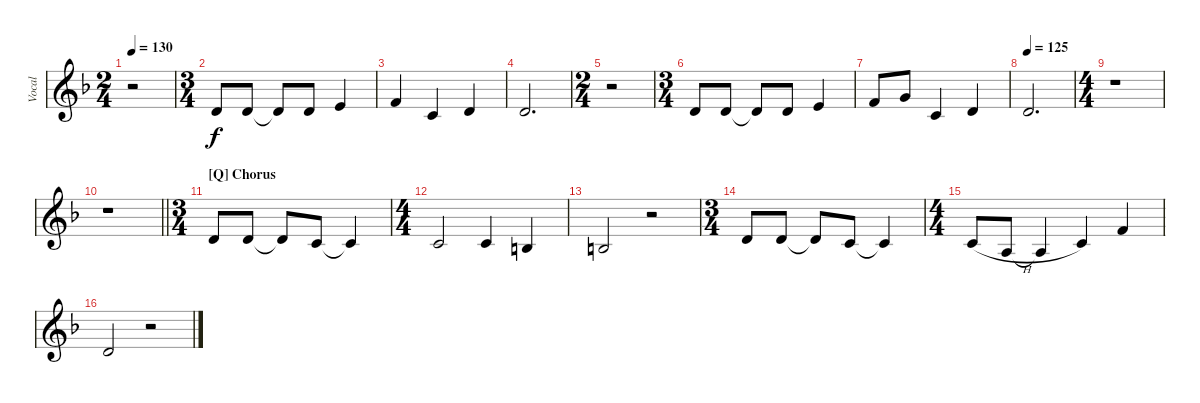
\track ("Vocal" "Vocal") {instrument frenchhorn}
\staff {score}
\tuning (E4 B3 G3 D3 A2 E2) {hide}
\ts (2 4)
\tempo 130
\clef g2
\ks dminor
r.2{dy f} |
\ts (3 4)
3.2.8{beam Up} 3.2.8{beam Up} 3.2{t}.8{beam Up} 3.2.8{beam Up} 0.1.4{beam Up} |
1.1.4{beam Up} 1.2.4{beam Up} 3.2.4{beam Up} |
3.2.2{d beam Up} |
\ts (2 4)
r.2 |
\ts (3 4)
3.2.8{beam Up} 3.2.8{beam Up} 3.2{t}.8{beam Up} 3.2.8{beam Up} 0.1.4{beam Up} |
1.1.8{beam Up} 3.1.8{beam Up} 1.2.4{beam Up} 3.2.4{beam Up} |
\tempo 125
3.2.2{d beam Up} |
\ts (4 4)
r.1 |
\barLineRight lightlight
r.1 |
\ts (3 4)
\section ("" "[Q] Chorus")
3.2.8{beam Up} 3.2.8{beam Up} 3.2{t}.8{beam Up} 1.2.8{beam Up} 1.2{t}.4{beam Up} |
\ts (4 4)
1.2.2{beam Up} 1.2.4{beam Up} 0.2.4{beam Up} |
0.2.2{beam Up} r.2 |
\ts (3 4)
3.2.8{beam Up} 3.2.8{beam Up} 3.2{t}.8{beam Up} 1.2.8{beam Up} 1.2{t}.4{beam Up} |
\ts (4 4)
1.2{h}.8{beam Up} 2.3.8{beam Up} 2.3{t}.4 1.2.4{beam Up} 1.1.4{beam Up} |
3.2.2{beam Up} r.2
